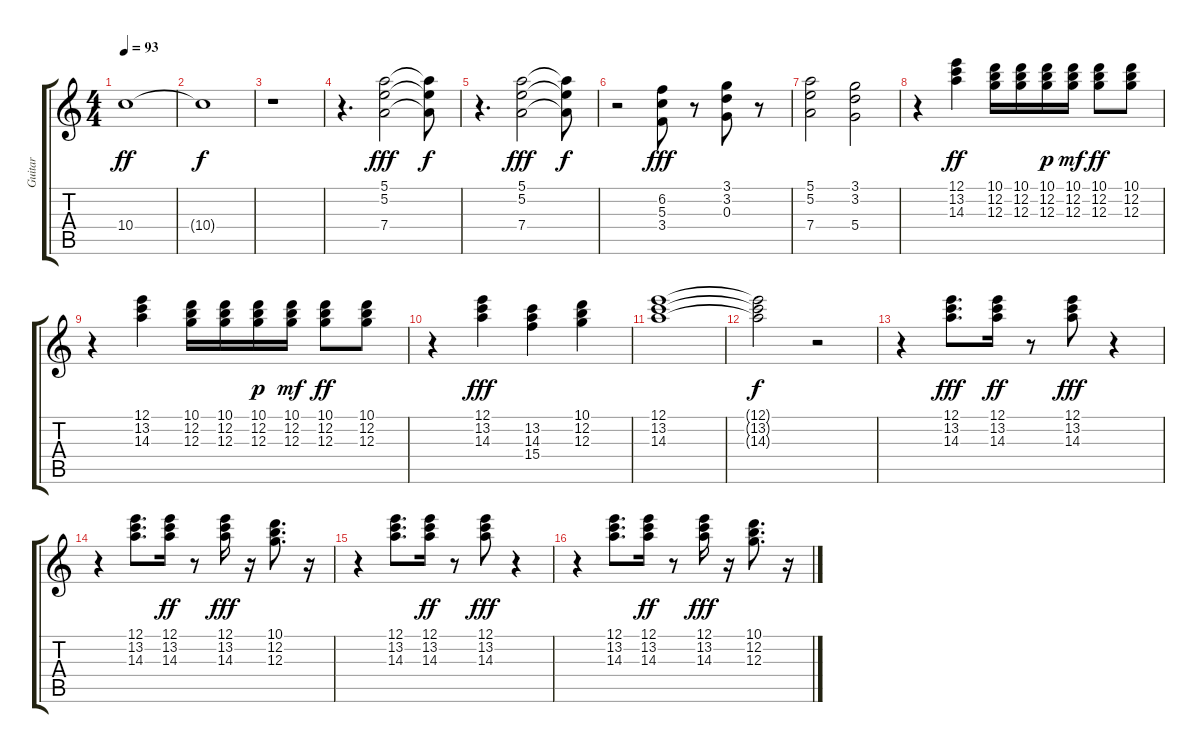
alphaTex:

\track ("Guitar" "Guitar") {instrument electricguitarclean}
\staff {score tabs}
\tuning (E4 B3 G3 D3 A2 E2) {hide}
\ts (4 4)
\tempo 93
\clef g2
\ks c
10.4.1{dy ff} |
10.4{t}.1{dy f} |
r.1 |
r.4{d} (5.1 5.2 7.4).2{dy fff} (5.1{t} 5.2{t} 7.4{t}).8{dy f} |
r.4{d} (5.1 5.2 7.4).2{dy fff} (5.1{t} 5.2{t} 7.4{t}).8{dy f} |
r.2 (6.2 5.3 3.4).8{dy fff} r.8 (3.1 3.2 0.3).8 r.8 |
(5.1 5.2 7.4).2 (3.1 3.2 5.4).2 |
r.4 (12.1 13.2 14.3).4{dy ff} (10.1 12.2 12.3).16 (10.1 12.2 12.3).16 (10.1 12.2 12.3).16{dy p} (10.1 12.2 12.3).16{dy mf} (10.1 12.2 12.3).8{dy ff} (10.1 12.2 12.3).8 |
r.4 (12.1 13.2 14.3).4 (10.1 12.2 12.3).16 (10.1 12.2 12.3).16 (10.1 12.2 12.3).16{dy p} (10.1 12.2 12.3).16{dy mf} (10.1 12.2 12.3).8{dy ff} (10.1 12.2 12.3).8 |
r.4 (12.1 13.2 14.3).4{dy fff} (13.2 14.3 15.4).4 (10.1 12.2 12.3).4 |
(12.1 13.2 14.3).1 |
(12.1{t} 13.2{t} 14.3{t}).2{dy f} r.2 |
r.4 (12.1 13.2 14.3).8{d dy fff} (12.1 13.2 14.3).16{dy ff} r.8 (12.1 13.2 14.3).8{dy fff} r.4 |
r.4 (12.1 13.2 14.3).8{d} (12.1 13.2 14.3).16{dy ff} r.8 (12.1 13.2 14.3).16{dy fff} r.16 (10.1 12.2 12.3).8{d} r.16 |
r.4 (12.1 13.2 14.3).8{d} (12.1 13.2 14.3).16{dy ff} r.8 (12.1 13.2 14.3).8{dy fff} r.4 |
r.4 (12.1 13.2 14.3).8{d} (12.1 13.2 14.3).16{dy ff} r.8 (12.1 13.2 14.3).16{dy fff} r.16 (10.1 12.2 12.3).8{d} r.16
